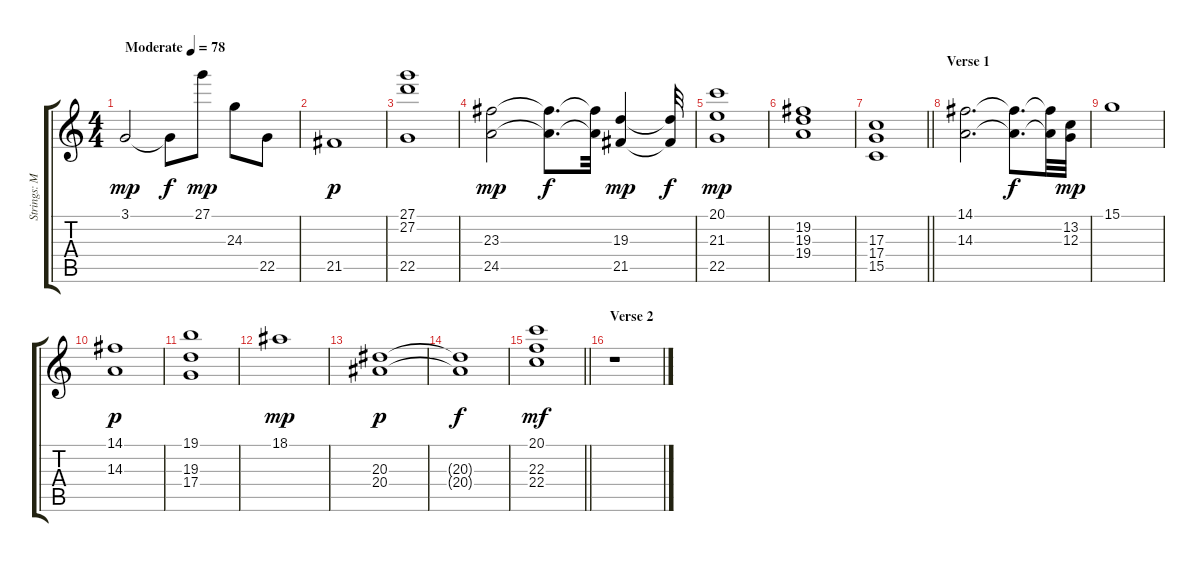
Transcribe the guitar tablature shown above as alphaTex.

\track ("Strings: Mark Taylor" "Strings: M") {instrument stringensemble1}
\staff {score tabs}
\tuning (E4 B3 G3 D3 A2 E2) {hide}
\ts (4 4)
\tempo (78 "Moderate")
\clef g2
\ks c
3.1.2{dy mp instrument stringensemble1} 3.1{t}.8{dy f} 27.1.8{dy mp} 24.3.8 22.5.8 |
21.5.1{dy p} |
(27.1 27.2 22.5).1 |
(23.3 24.5).2{dy mp} (23.3{t} 24.5{t}).8{d dy f} (23.3{t} 24.5{t}).32 (19.3 21.5).4{dy mp} (19.3{t} 21.5{t}).32{dy f} |
(20.1 21.3 22.5).1{dy mp} |
(19.2 19.3 19.4).1 |
\barLineRight lightlight
(17.3 17.4 15.5).1 |
\section ("" "Verse 1")
(14.1 14.3).2{d} (14.1{t} 14.3{t}).8{d dy f} (14.1{t} 14.3{t}).32 (13.2 12.3).32{dy mp} |
15.1.1 |
(14.1 14.3).1{dy p} |
(19.1 19.3 17.4).1 |
18.1.1{dy mp} |
(20.3 20.4).1{dy p} |
(20.3{t} 20.4{t}).1{dy f} |
\barLineRight lightlight
(20.1 22.3 22.4).1{dy mf} |
\section ("" "Verse 2")
r.1
